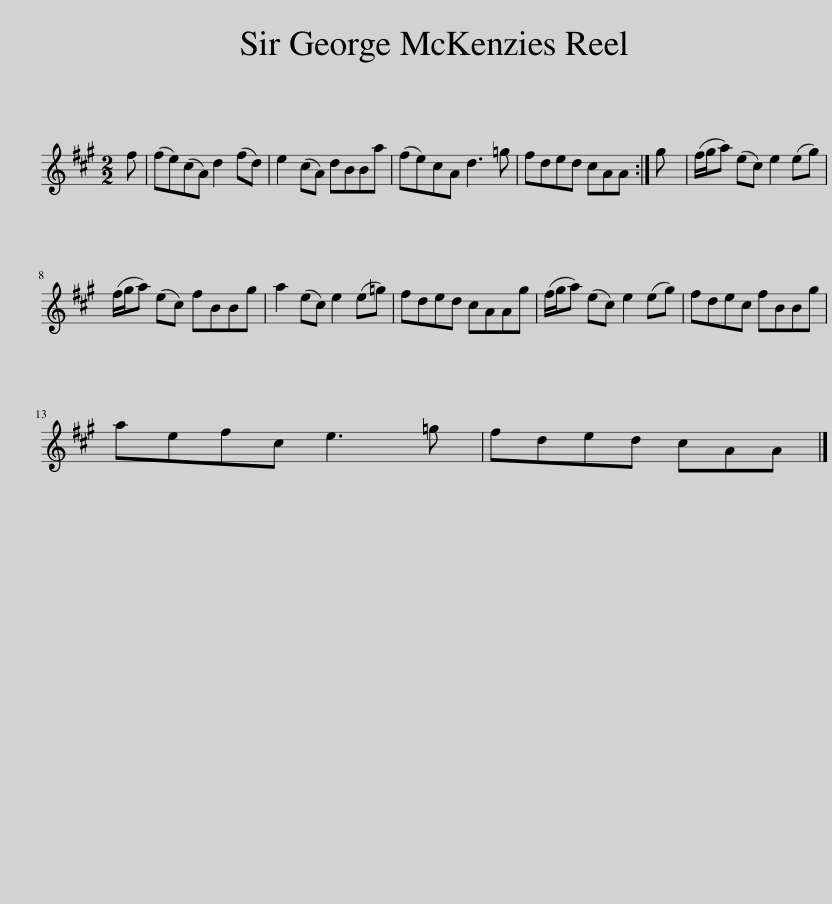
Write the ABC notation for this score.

X:1
L:1/8
M:2/2
I:linebreak $
K:A
V:1 treble
V:1
 f | (fe)(cA) d2 (fd) | e2 (cA) dBBa | (fe)cA d3 =g | fded cAA :| %5
 g | (f/g/a) (ec) e2 (eg) |$ (f/g/a) (ec) fBBg | a2 (ec) e2 (e=g) | fded cAAg | %10
 (f/g/a) (ec) e2 (eg) | fdec fBBg |$ aefc e3 =g | fded cAA |] %14
